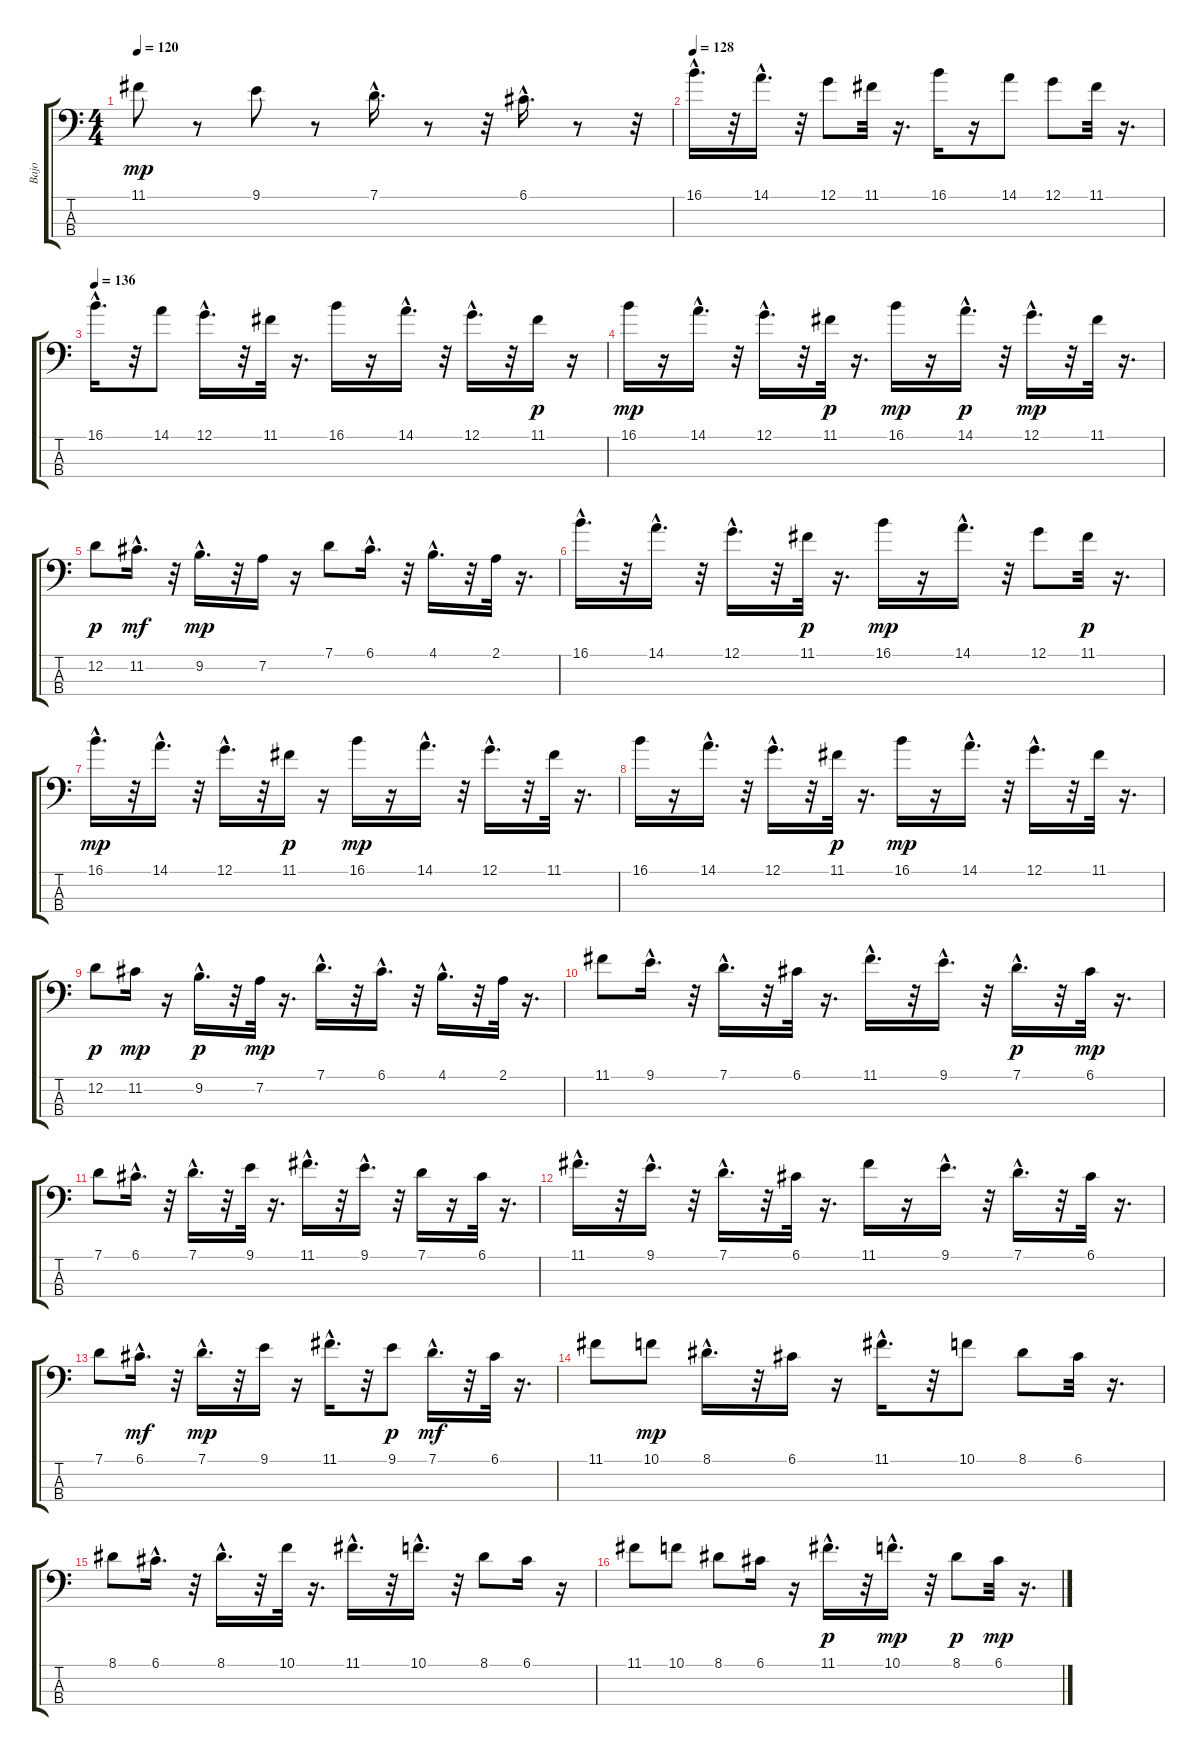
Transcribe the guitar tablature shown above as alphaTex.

\track ("Bajo" "Bajo") {instrument electricbassfinger}
\staff {score tabs}
\tuning (G2 D2 A1 E1) {hide}
\ts (4 4)
\tempo 120
\clef f4
\ks c
11.1.8{dy mp} r.8 9.1.8 r.8 7.1{hac}.16{d} r.8 r.32 6.1{hac}.16{d} r.8 r.32 |
\tempo 128
16.1{hac}.16{d} r.32 14.1{hac}.16{d} r.32 12.1.8 11.1.32 r.16{d} 16.1.16 r.16 14.1.8 12.1.8 11.1.32 r.16{d} |
\tempo 136
16.1{hac}.16{d} r.32 14.1.8 12.1{hac}.16{d} r.32 11.1.32 r.16{d} 16.1.16 r.16 14.1{hac}.16{d} r.32 12.1{hac}.16{d} r.32 11.1.16{dy p} r.16 |
16.1.16{dy mp} r.16 14.1{hac}.16{d} r.32 12.1{hac}.16{d} r.32 11.1.32{dy p} r.16{d} 16.1.16{dy mp} r.16 14.1{hac}.16{d dy p} r.32 12.1{hac}.16{d dy mp} r.32 11.1.32 r.16{d} |
12.2.8{dy p} 11.2{hac}.16{d dy mf} r.32 9.2{hac}.16{d dy mp} r.32 7.2.16 r.16 7.1.8 6.1{hac}.16{d} r.32 4.1{hac}.16{d} r.32 2.1.32 r.16{d} |
16.1{hac}.16{d} r.32 14.1{hac}.16{d} r.32 12.1{hac}.16{d} r.32 11.1.32{dy p} r.16{d} 16.1.16{dy mp} r.16 14.1{hac}.16{d} r.32 12.1.8 11.1.32{dy p} r.16{d} |
16.1{hac}.16{d dy mp} r.32 14.1{hac}.16{d} r.32 12.1{hac}.16{d} r.32 11.1.16{dy p} r.16 16.1.16{dy mp} r.16 14.1{hac}.16{d} r.32 12.1{hac}.16{d} r.32 11.1.32 r.16{d} |
16.1.16 r.16 14.1{hac}.16{d} r.32 12.1{hac}.16{d} r.32 11.1.32{dy p} r.16{d} 16.1.16{dy mp} r.16 14.1{hac}.16{d} r.32 12.1{hac}.16{d} r.32 11.1.32 r.16{d} |
12.2.8{dy p} 11.2.16{dy mp} r.16 9.2{hac}.16{d dy p} r.32 7.2.32{dy mp} r.16{d} 7.1{hac}.16{d} r.32 6.1{hac}.16{d} r.32 4.1{hac}.16{d} r.32 2.1.32 r.16{d} |
11.1.8 9.1{hac}.16{d} r.32 7.1{hac}.16{d} r.32 6.1.32 r.16{d} 11.1{hac}.16{d} r.32 9.1{hac}.16{d} r.32 7.1{hac}.16{d dy p} r.32 6.1.32{dy mp} r.16{d} |
7.1.8 6.1{hac}.16{d} r.32 7.1{hac}.16{d} r.32 9.1.32 r.16{d} 11.1{hac}.16{d} r.32 9.1{hac}.16{d} r.32 7.1.16 r.16 6.1.32 r.16{d} |
11.1{hac}.16{d} r.32 9.1{hac}.16{d} r.32 7.1{hac}.16{d} r.32 6.1.32 r.16{d} 11.1.16 r.16 9.1{hac}.16{d} r.32 7.1{hac}.16{d} r.32 6.1.32 r.16{d} |
7.1.8 6.1{hac}.16{d dy mf} r.32 7.1{hac}.16{d dy mp} r.32 9.1.16 r.16 11.1{hac}.16{d} r.32 9.1.8{dy p} 7.1{hac}.16{d dy mf} r.32 6.1.32 r.16{d} |
11.1.8 10.1.8{dy mp} 8.1{hac}.16{d} r.32 6.1.16 r.16 11.1{hac}.16{d} r.32 10.1.8 8.1.8 6.1.32 r.16{d} |
8.1.8 6.1{hac}.16{d} r.32 8.1{hac}.16{d} r.32 10.1.32 r.16{d} 11.1{hac}.16{d} r.32 10.1{hac}.16{d} r.32 8.1.8 6.1.16 r.16 |
11.1.8 10.1.8 8.1.8 6.1.16 r.16 11.1{hac}.16{d dy p} r.32 10.1{hac}.16{d dy mp} r.32 8.1.8{dy p} 6.1.32{dy mp} r.16{d}
